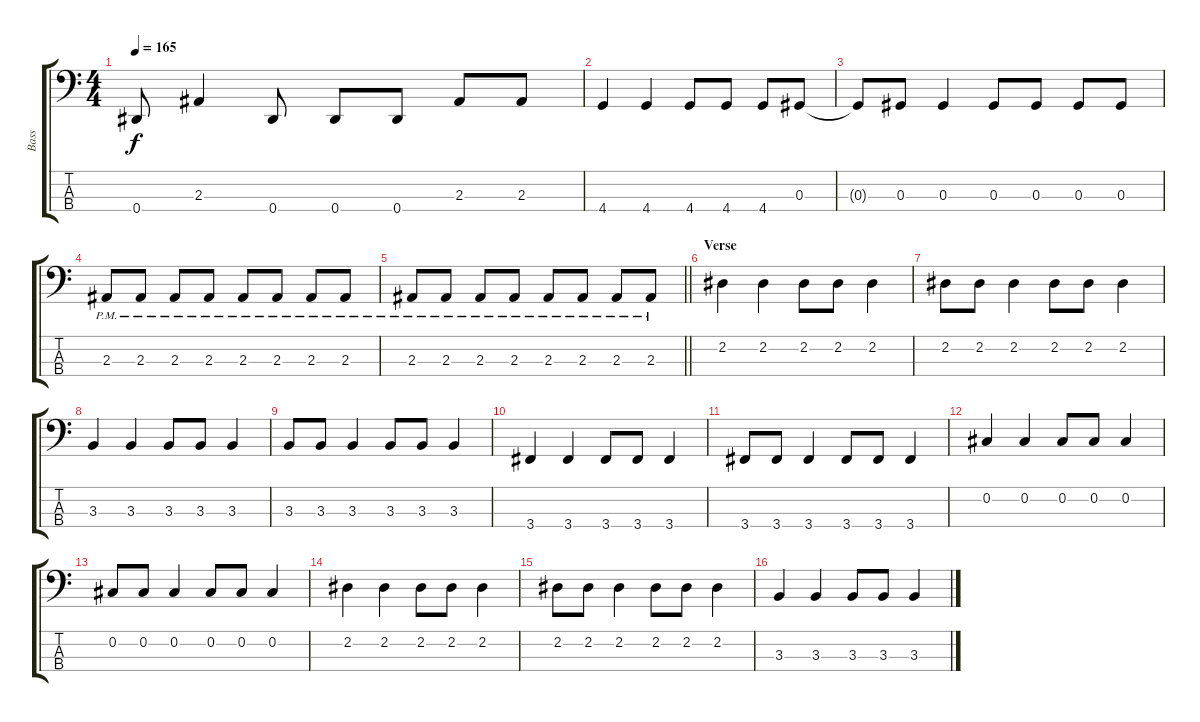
\track ("Bass" "Bass") {instrument electricbassfinger}
\staff {score tabs}
\tuning (Gb2 Db2 Ab1 Eb1) {hide}
\ts (4 4)
\tempo 165
\clef f4
\ks c
0.4.8{dy f} 2.3.4 0.4.8 0.4.8 0.4.8 2.3.8 2.3.8 |
4.4.4 4.4.4 4.4.8 4.4.8 4.4.8 0.3.8 |
0.3{t}.8 0.3.8 0.3.4 0.3.8 0.3.8 0.3.8 0.3.8 |
2.3{pm}.8 2.3{pm}.8 2.3{pm}.8 2.3{pm}.8 2.3{pm}.8 2.3{pm}.8 2.3{pm}.8 2.3{pm}.8 |
\barLineRight lightlight
2.3{pm}.8 2.3{pm}.8 2.3{pm}.8 2.3{pm}.8 2.3{pm}.8 2.3{pm}.8 2.3{pm}.8 2.3{pm}.8 |
\section ("" "Verse")
2.2.4 2.2.4 2.2.8 2.2.8 2.2.4 |
2.2.8 2.2.8 2.2.4 2.2.8 2.2.8 2.2.4 |
3.3.4 3.3.4 3.3.8 3.3.8 3.3.4 |
3.3.8 3.3.8 3.3.4 3.3.8 3.3.8 3.3.4 |
3.4.4 3.4.4 3.4.8 3.4.8 3.4.4 |
3.4.8 3.4.8 3.4.4 3.4.8 3.4.8 3.4.4 |
0.2.4 0.2.4 0.2.8 0.2.8 0.2.4 |
0.2.8 0.2.8 0.2.4 0.2.8 0.2.8 0.2.4 |
2.2.4 2.2.4 2.2.8 2.2.8 2.2.4 |
2.2.8 2.2.8 2.2.4 2.2.8 2.2.8 2.2.4 |
3.3.4 3.3.4 3.3.8 3.3.8 3.3.4
